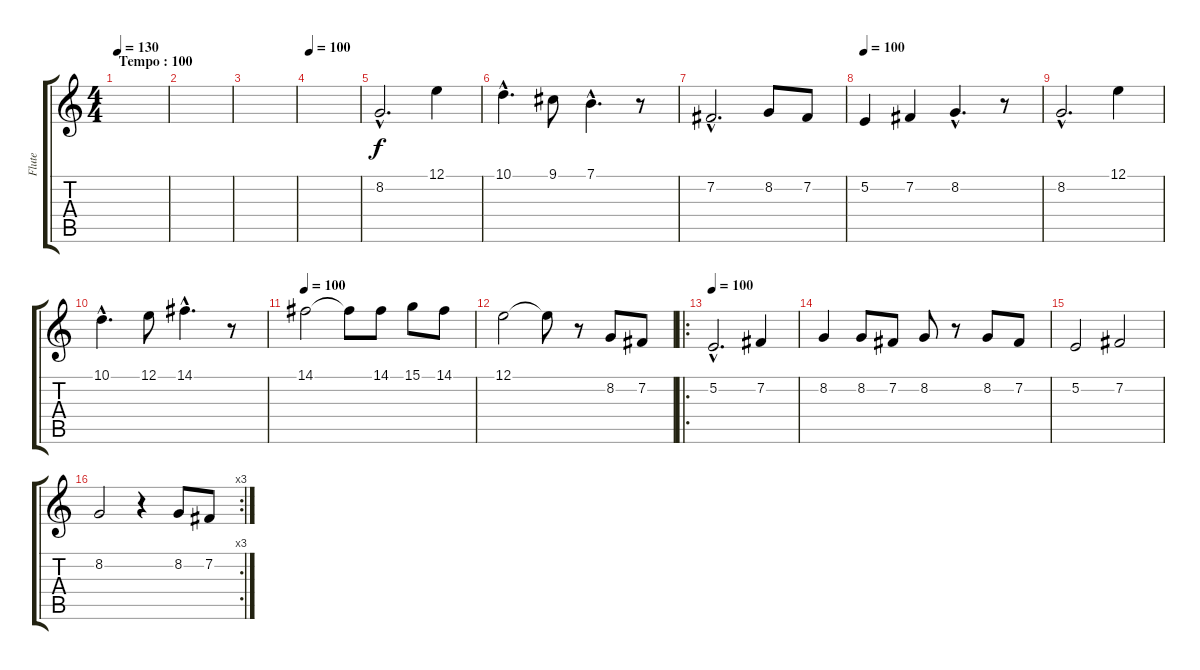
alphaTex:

\track ("Flute" "Flute") {instrument flute}
\staff {score tabs}
\tuning (E4 B3 G3 D3 A2 E2) {hide}
\ts (4 4)
\section ("" "Tempo : 100")
\tempo 130
\tempo 100
\tempo 130
\clef g2
\ks c
|
|
|
\tempo 100
|
8.2{hac}.2{d} 12.1.4 |
10.1{hac}.4{d} 9.1.8 7.1{hac}.4{d} r.8 |
7.2{hac}.2{d} 8.2.8 7.2.8 |
\tempo 100
5.2.4 7.2.4 8.2{hac}.4{d} r.8 |
8.2{hac}.2{d} 12.1.4 |
10.1{hac}.4{d} 12.1.8 14.1{hac}.4{d} r.8 |
\tempo 100
14.1.2 14.1{t}.8 14.1.8 15.1.8 14.1.8 |
12.1.2 12.1{t}.8 r.8 8.2.8 7.2.8 |
\ro
\tempo 100
5.2{hac}.2{d} 7.2.4 |
8.2.4 8.2.8 7.2.8 8.2.8 r.8 8.2.8 7.2.8 |
5.2.2 7.2.2 |
\rc 3
8.2.2 r.4 8.2.8 7.2.8
